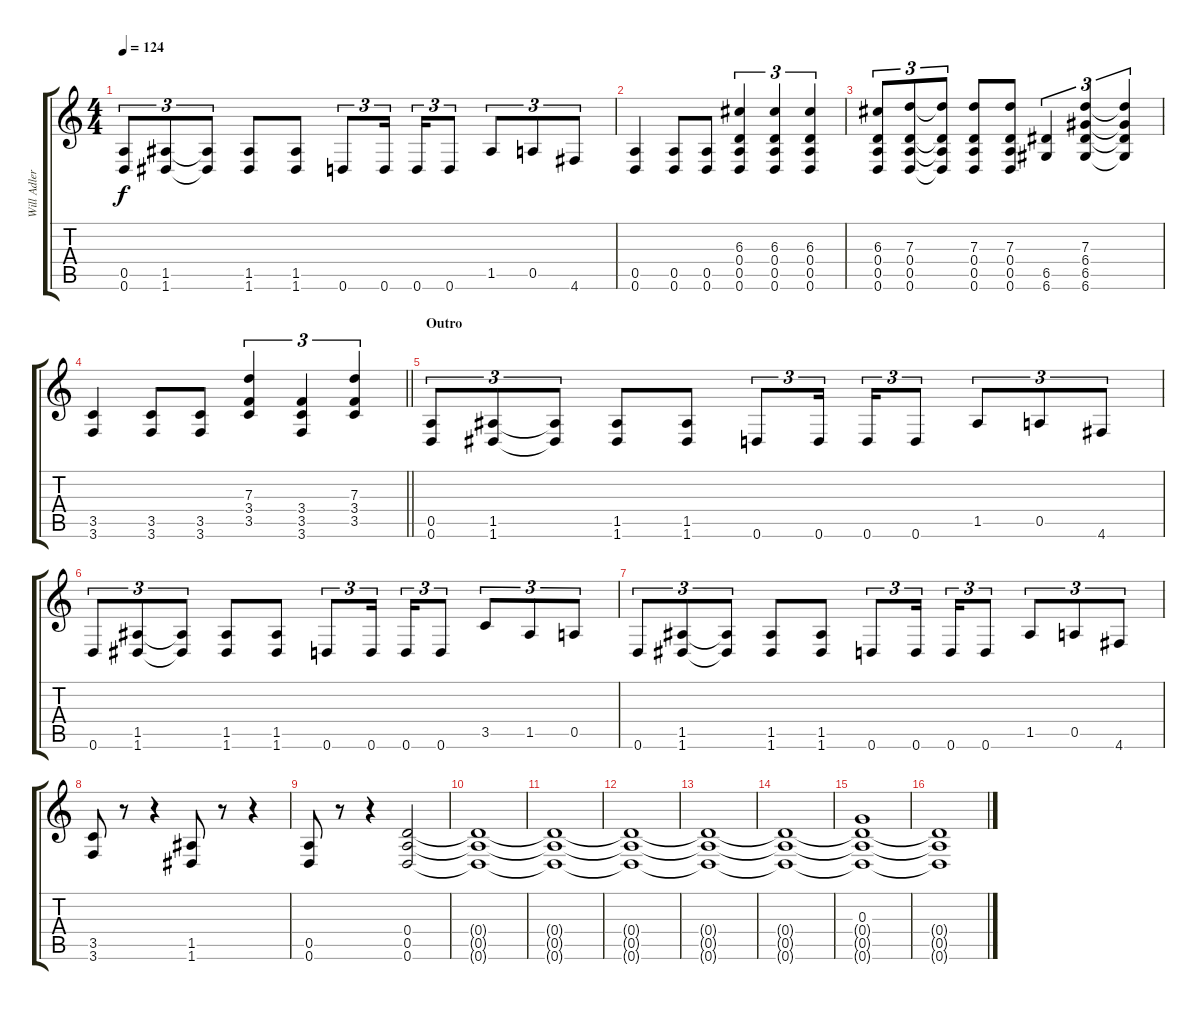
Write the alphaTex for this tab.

\track ("Will Adler - Rhythm" "Will Adler") {instrument distortionguitar}
\staff {score tabs}
\tuning (E4 B3 G3 D3 A2 D2) {hide}
\ts (4 4)
\tempo 124
\clef g2
\ks c
(0.5 0.6).8{tu (3 2) dy f} (1.5 1.6).8{tu (3 2)} (1.5{t} 1.6{t}).8{tu (3 2)} (1.5 1.6).8 (1.5 1.6).8 0.6.8{tu (3 2)} 0.6.16{tu (3 2) beam splitsecondary} 0.6.16{tu (3 2)} 0.6.8{tu (3 2)} 1.5.8{tu (3 2)} 0.5.8{tu (3 2)} 4.6.8{tu (3 2)} |
(0.5 0.6).4 (0.5 0.6).8 (0.5 0.6).8 (6.3 0.4 0.5 0.6).4{tu (3 2)} (6.3 0.4 0.5 0.6).4{tu (3 2)} (6.3 0.4 0.5 0.6).4{tu (3 2)} |
(6.3 0.4 0.5 0.6).8{tu (3 2)} (7.3 0.4 0.5 0.6).8{tu (3 2)} (7.3{t} 0.4{t} 0.5{t} 0.6{t}).8{tu (3 2)} (7.3 0.4 0.5 0.6).8 (7.3 0.4 0.5 0.6).8 (6.5 6.6).4{tu (3 2)} (7.3 6.4 6.5 6.6).4{tu (3 2)} (7.3{t} 6.4{t} 6.5{t} 6.6{t}).4{tu (3 2)} |
\barLineRight lightlight
(3.5 3.6).4 (3.5 3.6).8 (3.5 3.6).8 (7.3 3.4 3.5).4{tu (3 2)} (3.4 3.5 3.6).4{tu (3 2)} (7.3 3.4 3.5).4{tu (3 2)} |
\section ("" "Outro")
(0.5 0.6).8{tu (3 2)} (1.5 1.6).8{tu (3 2)} (1.5{t} 1.6{t}).8{tu (3 2)} (1.5 1.6).8 (1.5 1.6).8 0.6.8{tu (3 2)} 0.6.16{tu (3 2) beam splitsecondary} 0.6.16{tu (3 2)} 0.6.8{tu (3 2)} 1.5.8{tu (3 2)} 0.5.8{tu (3 2)} 4.6.8{tu (3 2)} |
0.6.8{tu (3 2)} (1.5 1.6).8{tu (3 2)} (1.5{t} 1.6{t}).8{tu (3 2)} (1.5 1.6).8 (1.5 1.6).8 0.6.8{tu (3 2)} 0.6.16{tu (3 2) beam splitsecondary} 0.6.16{tu (3 2)} 0.6.8{tu (3 2)} 3.5.8{tu (3 2)} 1.5.8{tu (3 2)} 0.5.8{tu (3 2)} |
0.6.8{tu (3 2)} (1.5 1.6).8{tu (3 2)} (1.5{t} 1.6{t}).8{tu (3 2)} (1.5 1.6).8 (1.5 1.6).8 0.6.8{tu (3 2)} 0.6.16{tu (3 2) beam splitsecondary} 0.6.16{tu (3 2)} 0.6.8{tu (3 2)} 1.5.8{tu (3 2)} 0.5.8{tu (3 2)} 4.6.8{tu (3 2)} |
(3.5 3.6).8 r.8 r.4 (1.5 1.6).8 r.8 r.4 |
(0.5 0.6).8 r.8 r.4 (0.4 0.5 0.6).2 |
(0.4{t} 0.5{t} 0.6{t}).1 |
(0.4{t} 0.5{t} 0.6{t}).1 |
(0.4{t} 0.5{t} 0.6{t}).1 |
(0.4{t} 0.5{t} 0.6{t}).1 |
(0.4{t} 0.5{t} 0.6{t}).1 |
(0.3 0.4{t} 0.5{t} 0.6{t}).1 |
(0.4{t} 0.5{t} 0.6{t}).1
